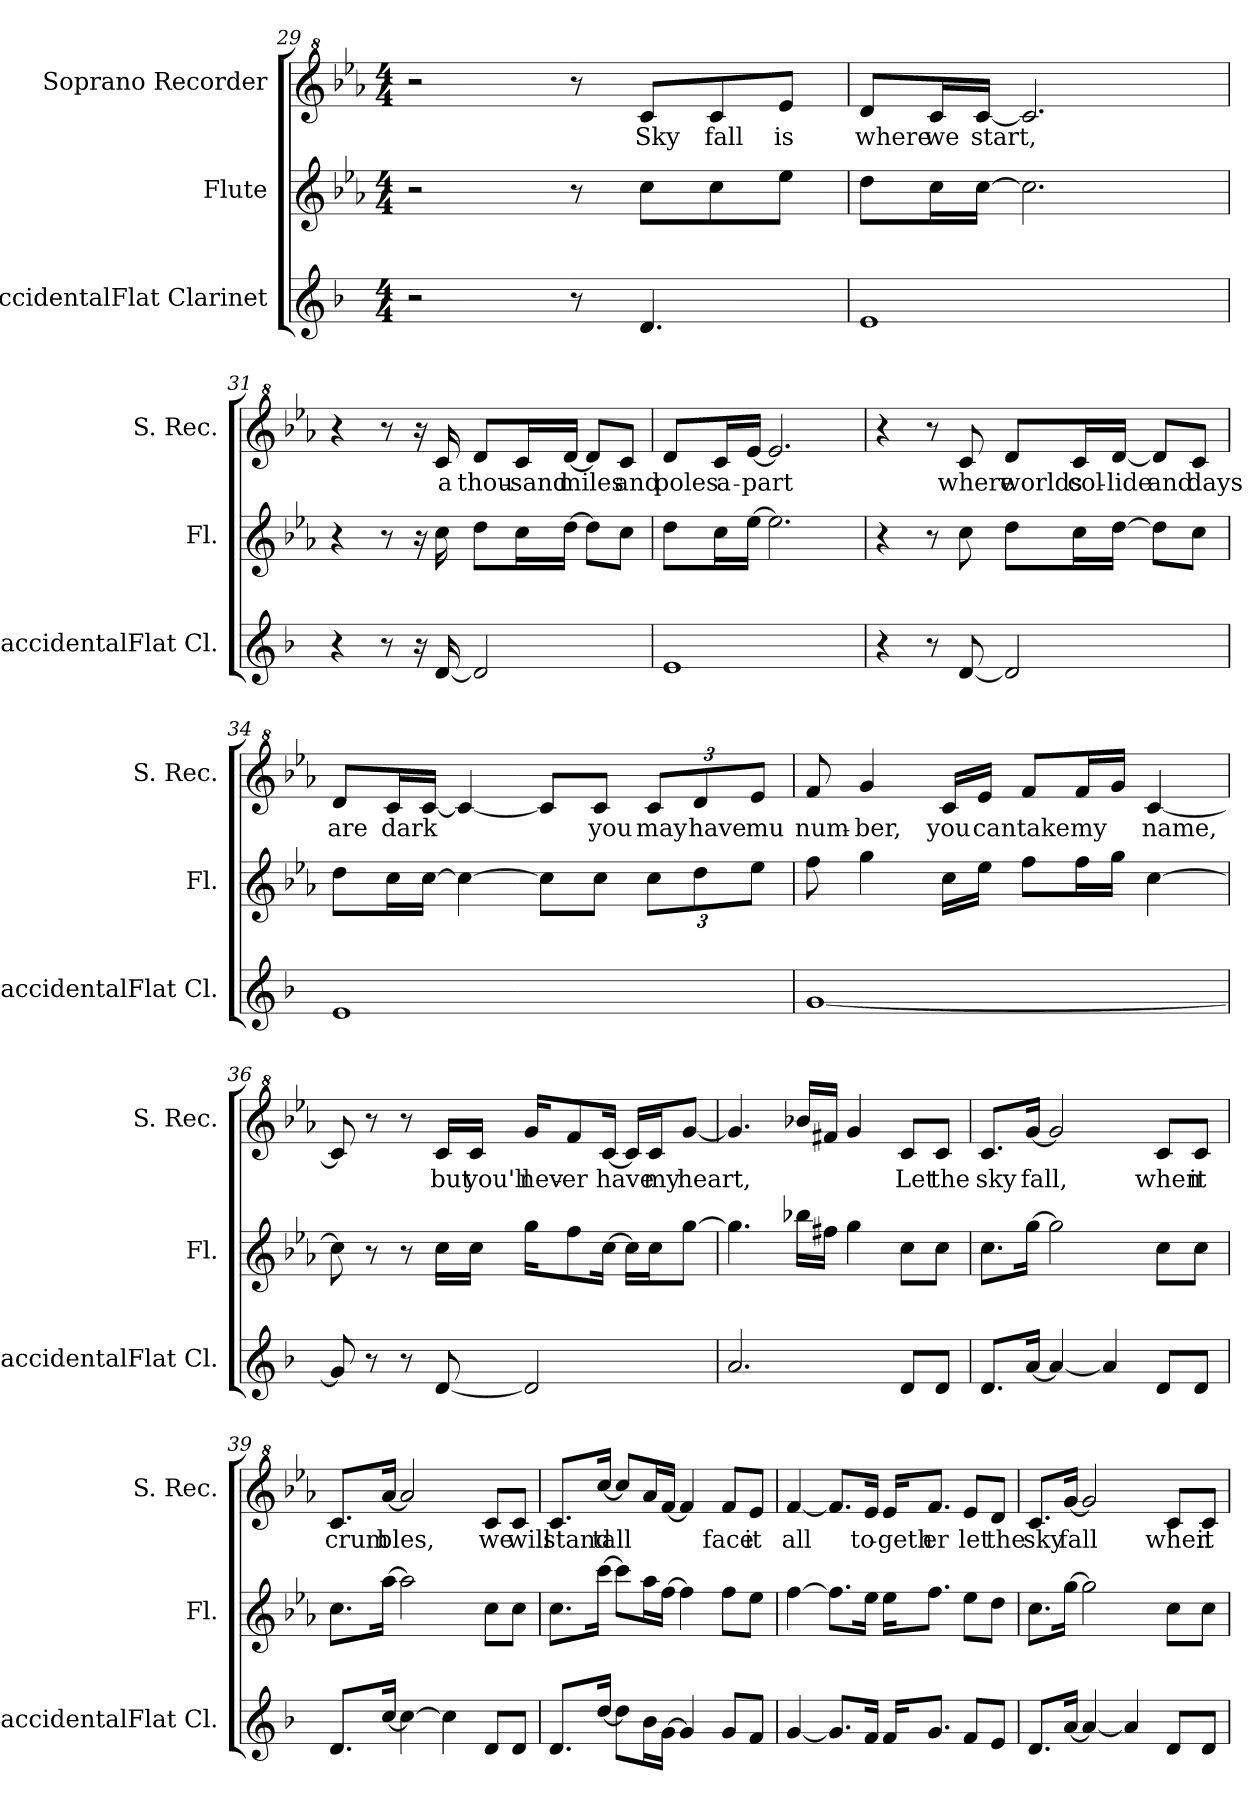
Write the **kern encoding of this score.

**kern	**kern	**kern	**text
*part3	*part2	*part1	*part1
*staff3	*staff2	*staff1	*staff1
*I"BaccidentalFlat Clarinet	*I"Flute	*I"Soprano Recorder	*
*I'BaccidentalFlat Cl.	*I'Fl.	*I'S. Rec.	*
*clefG2	*clefG2	*clefG^2	*
*ITrd1c2	*	*	*
*k[b-e-a-]	*k[b-e-a-]	*k[b-e-a-]	*
*M4/4	*M4/4	*M4/4	*
=29	=29	=29	=29
2r	2r	2r	.
8r	8r	8r	.
4.c/	8cc\L	8cc/L	Sky
.	8cc\	8cc/	fall
.	8ee-\J	8ee-/J	is
=30	=30	=30	=30
1d	8dd\L	8dd/L	where
.	16cc\L	16cc/L	we
.	[16cc\JJ	[16cc/JJ	start,
.	2.cc\]	2.cc/]	.
=31	=31	=31	=31
4r	4r	4r	.
8r	8r	8r	.
16r	16r	16r	.
[16c/	16cc\	16cc/	a
2c/]	8dd\L	8dd/L	thou-
.	16cc\L	16cc/L	-sand
.	[16dd\JJ	[16dd/JJ	miles
.	8dd\L]	8dd/L]	.
.	8cc\J	8cc/J	and
=32	=32	=32	=32
1d	8dd\L	8dd/L	poles
.	16cc\L	16cc/L	a-
.	[16ee-\JJ	[16ee-/JJ	-part
.	2.ee-\]	2.ee-/]	.
=33	=33	=33	=33
4r	4r	4r	.
8r	8r	8r	.
[8c/	8cc\	8cc/	where
2c/]	8dd\L	8dd/L	worlds
.	16cc\L	16cc/L	col-
.	[16dd\JJ	[16dd/JJ	-lide
.	8dd\L]	8dd/L]	and
.	8cc\J	8cc/J	days
!!LO:LB:g=z
=34	=34	=34	=34
1d	8dd\L	8dd/L	are
.	16cc\L	16cc/L	dark
.	[16cc\JJ	[16cc/JJ	.
.	4cc\_	4cc/_	.
.	8cc\L]	8cc/L]	.
.	8cc\J	8cc/J	you
*	*Xbrackettup	*Xbrackettup	*
.	12cc\L	12cc/L	may
.	12dd\	12dd/	have
.	12ee-\J	12ee-/J	mu
=35	=35	=35	=35
[1f	8ff\	8ff/	num-
.	4gg\	4gg/	-ber,
.	16cc\LL	16cc/LL	you
.	16ee-\JJ	16ee-/JJ	can
.	8ff\L	8ff/L	take
.	16ff\L	16ff/L	my
.	16gg\JJ	16gg/JJ	.
.	[4cc\	[4cc/	name,
=36	=36	=36	=36
8f/]	8cc\]	8cc/]	.
8r	8r	8r	.
8r	8r	8r	.
[8c/	16cc\LL	16cc/LL	but
.	16cc\JJ	16cc/JJ	you'll
2c/]	16gg\KL	16gg/KL	nev-
.	8ff\	8ff/	-er
.	[16cc\Jk	[16cc/Jk	have
.	16cc\LL]	16cc/LL]	.
.	16cc\J	16cc/J	my
.	[8gg\J	[8gg/J	heart,
=37	=37	=37	=37
2.g/	4.gg\]	4.gg/]	.
.	16bb-X\LL	16bb-X/LL	.
.	16ff#X\JJ	16ff#X/JJ	.
.	4gg\	4gg/	.
8c/L	8cc\L	8cc/L	Let
8c/J	8cc\J	8cc/J	the
!!LO:PB:g=z
=38	=38	=38	=38
8.c/L	8.cc\L	8.cc/L	sky
[16g/Jk	[16gg\Jk	[16gg/Jk	fall,
4g/_	2gg\]	2gg/]	.
4g/]	.	.	.
8c/L	8cc\L	8cc/L	when
8c/J	8cc\J	8cc/J	it
=39	=39	=39	=39
8.c/L	8.cc\L	8.cc/L	crum-
[16b-/Jk	[16aa-\Jk	[16aa-/Jk	-bles,
4b-\_	2aa-\]	2aa-/]	.
4b-\]	.	.	.
8c/L	8cc\L	8cc/L	we
8c/J	8cc\J	8cc/J	will
=40	=40	=40	=40
8.c/L	8.cc\L	8.cc/L	stand
[16cc/Jk	[16ccc\Jk	[16ccc/Jk	tall
8cc\L]	8ccc\L]	8ccc/L]	.
16a-\L	16aa-\L	16aa-/L	.
[16f\JJ	[16ff\JJ	[16ff/JJ	.
4f/]	4ff\]	4ff/]	.
8f/L	8ff\L	8ff/L	face
8e-/J	8ee-\J	8ee-/J	it
=41	=41	=41	=41
[4f/	[4ff\	[4ff/	all
8.f/L]	8.ff\L]	8.ff/L]	.
16e-/Jk	16ee-\Jk	16ee-/Jk	to-
16e-/KL	16ee-\KL	16ee-/KL	-geth-
8.f/J	8.ff\J	8.ff/J	-er
8e-/L	8ee-\L	8ee-/L	let
8d/J	8dd\J	8dd/J	the
=42	=42	=42	=42
8.c/L	8.cc\L	8.cc/L	sky
[16g/Jk	[16gg\Jk	[16gg/Jk	fall
4g/_	2gg\]	2gg/]	.
4g/]	.	.	.
8c/L	8cc\L	8cc/L	when
8c/J	8cc\J	8cc/J	it
=	=	=	=
*-	*-	*-	*-
